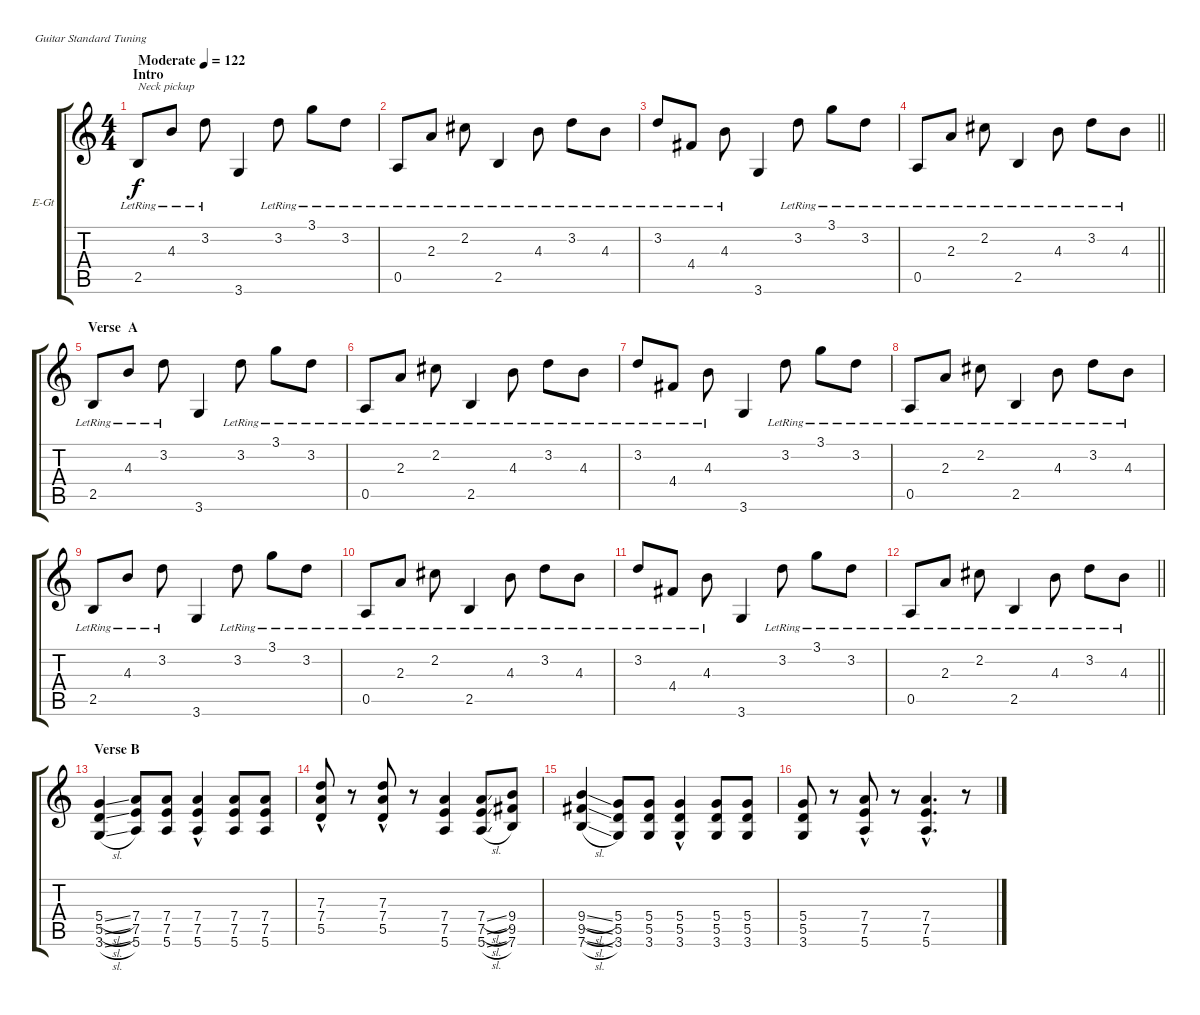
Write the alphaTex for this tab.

\bracketExtendMode groupsimilarinstruments
\firstSystemTrackNameOrientation horizontal
\otherSystemsTrackNameOrientation horizontal
\track ("Guitar 1" "E-Gt") {instrument distortionguitar}
\staff {score tabs}
\tuning (E4 B3 G3 D3 A2 E2)
\ts (4 4)
\beaming (8 2 2 2 2)
\section ("" "Intro")
\tempo (122 "Moderate")
\clef g2
\ks c
2.5{lr}.8{txt "Neck pickup" dy f instrument distortionguitar} 4.3{lr}.8 3.2{lr}.8 3.6.4 3.2{lr}.8 3.1{lr}.8 3.2{lr}.8 |
0.5{lr}.8 2.3{lr}.8 2.2{lr}.8 2.5{lr}.4 4.3{lr}.8 3.2{lr}.8 4.3{lr}.8 |
3.2{lr}.8 4.4{lr}.8 4.3{lr}.8 3.6.4 3.2{lr}.8 3.1{lr}.8 3.2{lr}.8 |
\barLineRight lightlight
0.5{lr}.8 2.3{lr}.8 2.2{lr}.8 2.5{lr}.4 4.3{lr}.8 3.2{lr}.8 4.3{lr}.8 |
\section ("" "Verse  A")
2.5{lr}.8 4.3{lr}.8 3.2{lr}.8 3.6.4 3.2{lr}.8 3.1{lr}.8 3.2{lr}.8 |
0.5{lr}.8 2.3{lr}.8 2.2{lr}.8 2.5{lr}.4 4.3{lr}.8 3.2{lr}.8 4.3{lr}.8 |
3.2{lr}.8 4.4{lr}.8 4.3{lr}.8 3.6.4 3.2{lr}.8 3.1{lr}.8 3.2{lr}.8 |
0.5{lr}.8 2.3{lr}.8 2.2{lr}.8 2.5{lr}.4 4.3{lr}.8 3.2{lr}.8 4.3{lr}.8 |
2.5{lr}.8 4.3{lr}.8 3.2{lr}.8 3.6.4 3.2{lr}.8 3.1{lr}.8 3.2{lr}.8 |
0.5{lr}.8 2.3{lr}.8 2.2{lr}.8 2.5{lr}.4 4.3{lr}.8 3.2{lr}.8 4.3{lr}.8 |
3.2{lr}.8 4.4{lr}.8 4.3{lr}.8 3.6.4 3.2{lr}.8 3.1{lr}.8 3.2{lr}.8 |
\barLineRight lightlight
0.5{lr}.8 2.3{lr}.8 2.2{lr}.8 2.5{lr}.4 4.3{lr}.8 3.2{lr}.8 4.3{lr}.8 |
\section ("" "Verse B")
(5.4{sl} 5.5{sl} 3.6{sl}).4 (7.4 7.5 5.6).8 (7.4 7.5 5.6).8 (7.4 7.5 5.6{hac}).4 (7.4 7.5 5.6).8 (7.4 7.5 5.6).8 |
(7.3{hac} 7.4 5.5).8 r.8 (7.3 7.4 5.5{hac}).8 r.8 (7.4 7.5 5.6).4 (7.4{sl} 7.5{sl} 5.6{sl}).8 (9.4 9.5 7.6).8 |
(9.4{sl} 9.5{sl} 7.6{sl}).4 (5.4 5.5 3.6).8 (5.4 5.5 3.6).8 (5.4 5.5 3.6{hac}).4 (5.4 5.5 3.6).8 (5.4 5.5 3.6).8 |
(5.4 5.5 3.6).8 r.8 (7.4 7.5 5.6{hac}).8 r.8 (7.4 7.5 5.6{hac}).4{d} r.8
